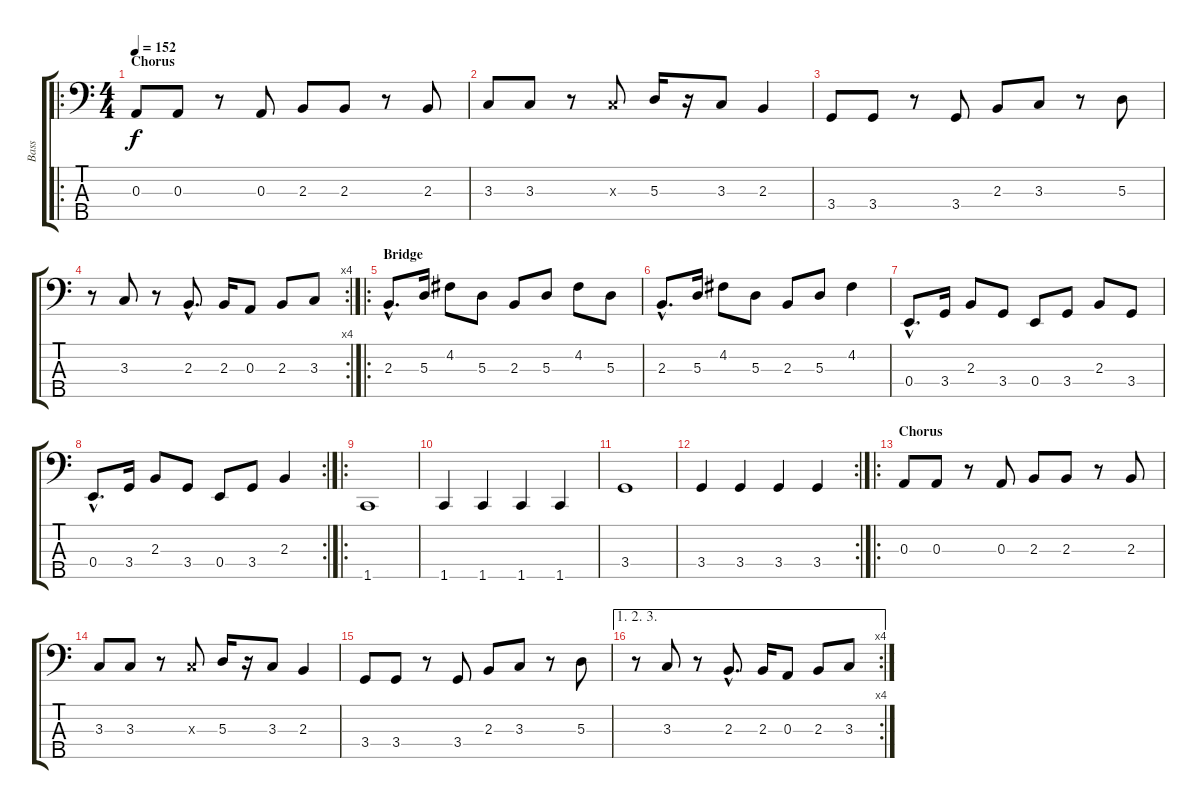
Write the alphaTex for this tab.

\track ("Bass" "Bass") {instrument electricbassfinger}
\staff {score tabs}
\tuning (G2 D2 A1 E1 B0) {hide}
\ro
\ts (4 4)
\section ("" "Chorus")
\tempo 152
\clef f4
\ks c
0.3.8{dy f} 0.3.8 r.8 0.3.8 2.3.8 2.3.8 r.8 2.3.8 |
3.3.8 3.3.8 r.8 3.3{x}.8 5.3.16 r.16 3.3.8 2.3.4 |
3.4.8 3.4.8 r.8 3.4.8 2.3.8 3.3.8 r.8 5.3.8 |
\rc 4
r.8 3.3.8 r.8 2.3{hac}.8{d} 2.3.16 0.3.8 2.3.8 3.3.8 |
\ro
\section ("" "Bridge")
2.3{hac}.8{d} 5.3.16 4.2.8 5.3.8 2.3.8 5.3.8 4.2.8 5.3.8 |
2.3{hac}.8{d} 5.3.16 4.2.8 5.3.8 2.3.8 5.3.8 4.2.4 |
0.4{hac}.8{d} 3.4.16 2.3.8 3.4.8 0.4.8 3.4.8 2.3.8 3.4.8 |
\rc 2
0.4{hac}.8{d} 3.4.16 2.3.8 3.4.8 0.4.8 3.4.8 2.3.4 |
\ro
1.5.1 |
1.5.4 1.5.4 1.5.4 1.5.4 |
3.4.1 |
\rc 2
3.4.4 3.4.4 3.4.4 3.4.4 |
\ro
\section ("" "Chorus")
0.3.8 0.3.8 r.8 0.3.8 2.3.8 2.3.8 r.8 2.3.8 |
3.3.8 3.3.8 r.8 3.3{x}.8 5.3.16 r.16 3.3.8 2.3.4 |
3.4.8 3.4.8 r.8 3.4.8 2.3.8 3.3.8 r.8 5.3.8 |
\ae (1 2 3)
\rc 4
r.8 3.3.8 r.8 2.3{hac}.8{d} 2.3.16 0.3.8 2.3.8 3.3.8
